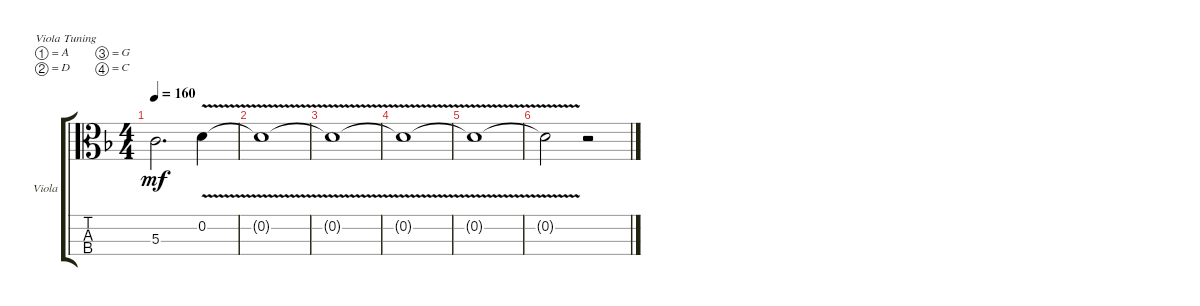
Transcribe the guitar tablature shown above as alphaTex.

\defaultSystemsLayout 4
\bracketExtendMode groupsimilarinstruments
\firstSystemTrackNameOrientation horizontal
\otherSystemsTrackNameOrientation horizontal
\track ("Viola" "Viola") {instrument viola}
\staff {score tabs}
\tuning (A4 D4 G3 C3)
\ts (4 4)
\tempo 160
\clef c3
\ks dminor
5.3{t}.2{d dy mf} 0.2{v}.4 |
0.2{v t}.1 |
0.2{v t}.1 |
0.2{v t}.1 |
0.2{v t}.1 |
0.2{t}.2 r.2
